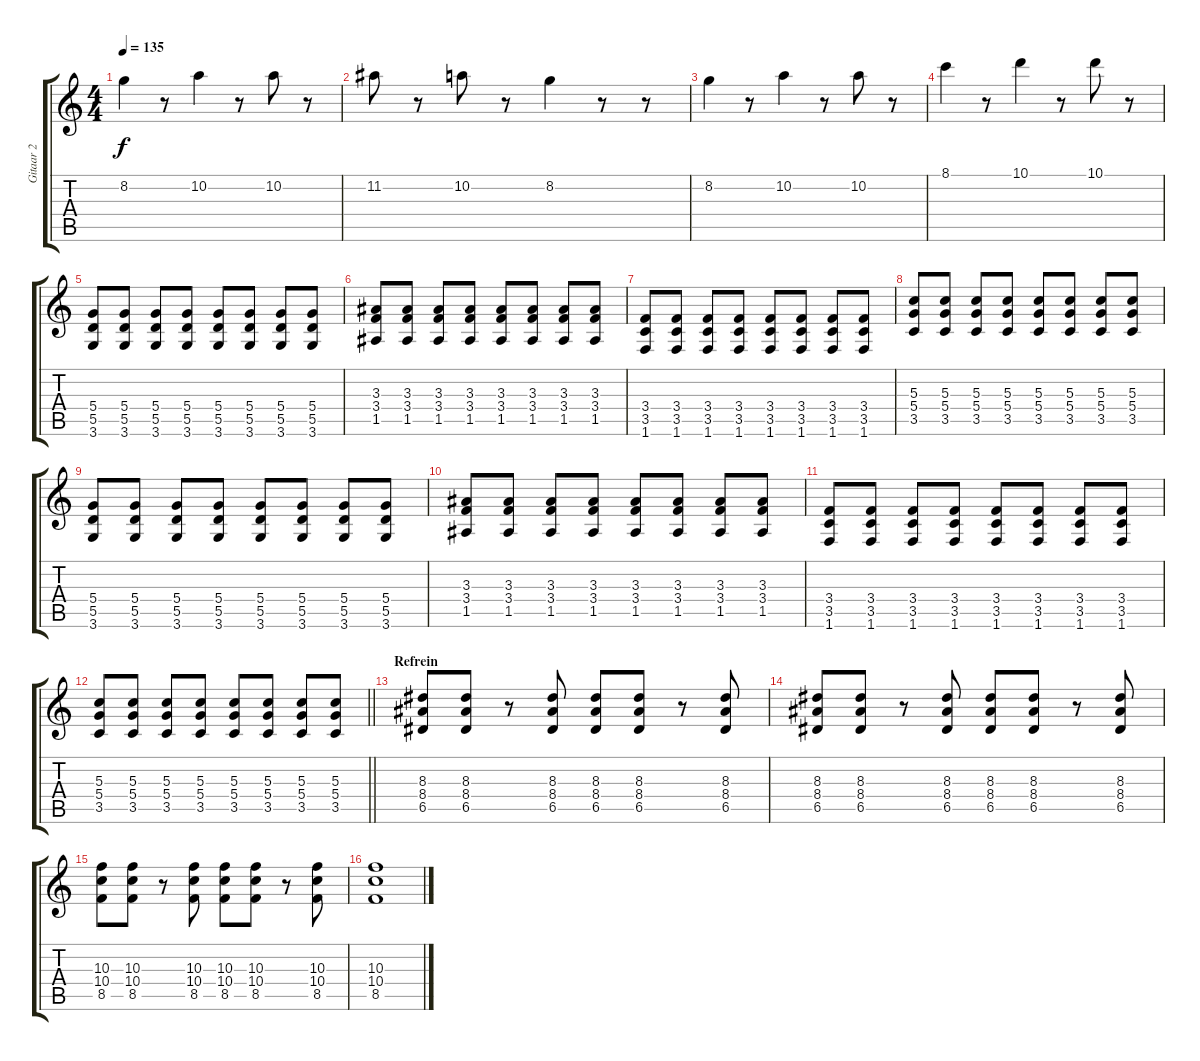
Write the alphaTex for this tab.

\track ("Gitaar 2" "Gitaar 2") {instrument overdrivenguitar}
\staff {score tabs}
\tuning (E4 B3 G3 D3 A2 E2) {hide}
\ts (4 4)
\tempo 135
\clef g2
\ks c
8.2.4{dy f} r.8 10.2.4 r.8 10.2.8 r.8 |
11.2.8 r.8 10.2.8 r.8 8.2.4 r.8 r.8 |
8.2.4 r.8 10.2.4 r.8 10.2.8 r.8 |
8.1.4 r.8 10.1.4 r.8 10.1.8 r.8 |
(5.4 5.5 3.6).8 (5.4 5.5 3.6).8 (5.4 5.5 3.6).8 (5.4 5.5 3.6).8 (5.4 5.5 3.6).8 (5.4 5.5 3.6).8 (5.4 5.5 3.6).8 (5.4 5.5 3.6).8 |
(3.3 3.4 1.5).8 (3.3 3.4 1.5).8 (3.3 3.4 1.5).8 (3.3 3.4 1.5).8 (3.3 3.4 1.5).8 (3.3 3.4 1.5).8 (3.3 3.4 1.5).8 (3.3 3.4 1.5).8 |
(3.4 3.5 1.6).8 (3.4 3.5 1.6).8 (3.4 3.5 1.6).8 (3.4 3.5 1.6).8 (3.4 3.5 1.6).8 (3.4 3.5 1.6).8 (3.4 3.5 1.6).8 (3.4 3.5 1.6).8 |
(5.3 5.4 3.5).8 (5.3 5.4 3.5).8 (5.3 5.4 3.5).8 (5.3 5.4 3.5).8 (5.3 5.4 3.5).8 (5.3 5.4 3.5).8 (5.3 5.4 3.5).8 (5.3 5.4 3.5).8 |
(5.4 5.5 3.6).8 (5.4 5.5 3.6).8 (5.4 5.5 3.6).8 (5.4 5.5 3.6).8 (5.4 5.5 3.6).8 (5.4 5.5 3.6).8 (5.4 5.5 3.6).8 (5.4 5.5 3.6).8 |
(3.3 3.4 1.5).8 (3.3 3.4 1.5).8 (3.3 3.4 1.5).8 (3.3 3.4 1.5).8 (3.3 3.4 1.5).8 (3.3 3.4 1.5).8 (3.3 3.4 1.5).8 (3.3 3.4 1.5).8 |
(3.4 3.5 1.6).8 (3.4 3.5 1.6).8 (3.4 3.5 1.6).8 (3.4 3.5 1.6).8 (3.4 3.5 1.6).8 (3.4 3.5 1.6).8 (3.4 3.5 1.6).8 (3.4 3.5 1.6).8 |
\barLineRight lightlight
(5.3 5.4 3.5).8 (5.3 5.4 3.5).8 (5.3 5.4 3.5).8 (5.3 5.4 3.5).8 (5.3 5.4 3.5).8 (5.3 5.4 3.5).8 (5.3 5.4 3.5).8 (5.3 5.4 3.5).8 |
\section ("" "Refrein")
(8.3 8.4 6.5).8 (8.3 8.4 6.5).8 r.8 (8.3 8.4 6.5).8 (8.3 8.4 6.5).8 (8.3 8.4 6.5).8 r.8 (8.3 8.4 6.5).8 |
(8.3 8.4 6.5).8 (8.3 8.4 6.5).8 r.8 (8.3 8.4 6.5).8 (8.3 8.4 6.5).8 (8.3 8.4 6.5).8 r.8 (8.3 8.4 6.5).8 |
(10.3 10.4 8.5).8 (10.3 10.4 8.5).8 r.8 (10.3 10.4 8.5).8 (10.3 10.4 8.5).8 (10.3 10.4 8.5).8 r.8 (10.3 10.4 8.5).8 |
(10.3 10.4 8.5).1
